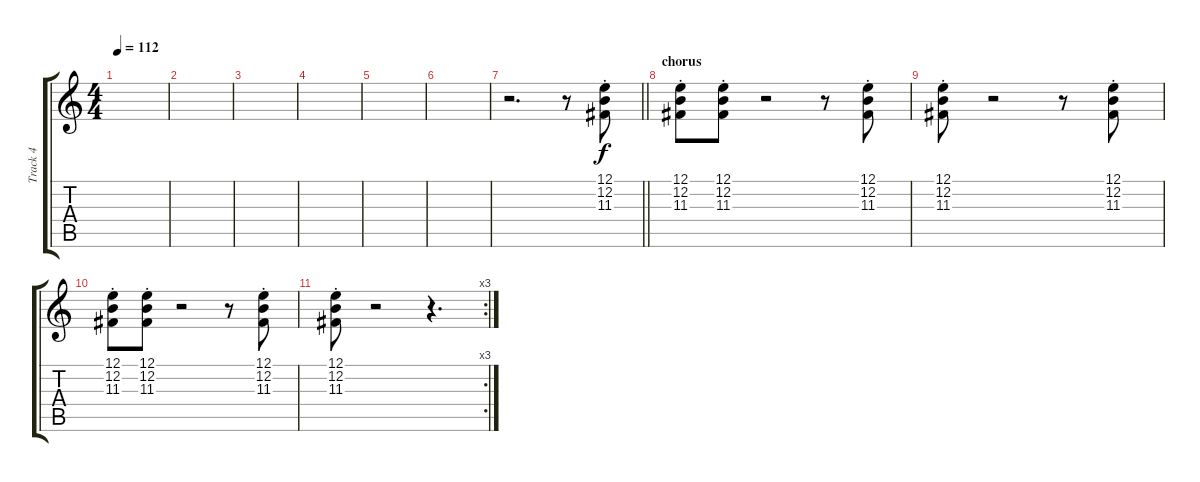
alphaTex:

\track ("Track 4" "Track 4") {instrument lead2sawtooth}
\staff {score tabs}
\tuning (E4 B3 G3 D3 A2 E2) {hide}
\ts (4 4)
\tempo 112
\clef g2
\ks c
|
|
|
|
|
|
\barLineRight lightlight
r.2{d} r.8 (12.1{st} 12.2{st} 11.3{st}).8 |
\section ("" "chorus")
(12.1{st} 12.2{st} 11.3{st}).8 (12.1{st} 12.2{st} 11.3{st}).8 r.2 r.8 (12.1{st} 12.2{st} 11.3{st}).8 |
(12.1{st} 12.2{st} 11.3{st}).8 r.2 r.8 (12.1{st} 12.2{st} 11.3{st}).8 |
(12.1{st} 12.2{st} 11.3{st}).8 (12.1{st} 12.2{st} 11.3{st}).8 r.2 r.8 (12.1{st} 12.2{st} 11.3{st}).8 |
\rc 3
(12.1{st} 12.2{st} 11.3{st}).8 r.2 r.4{d}
